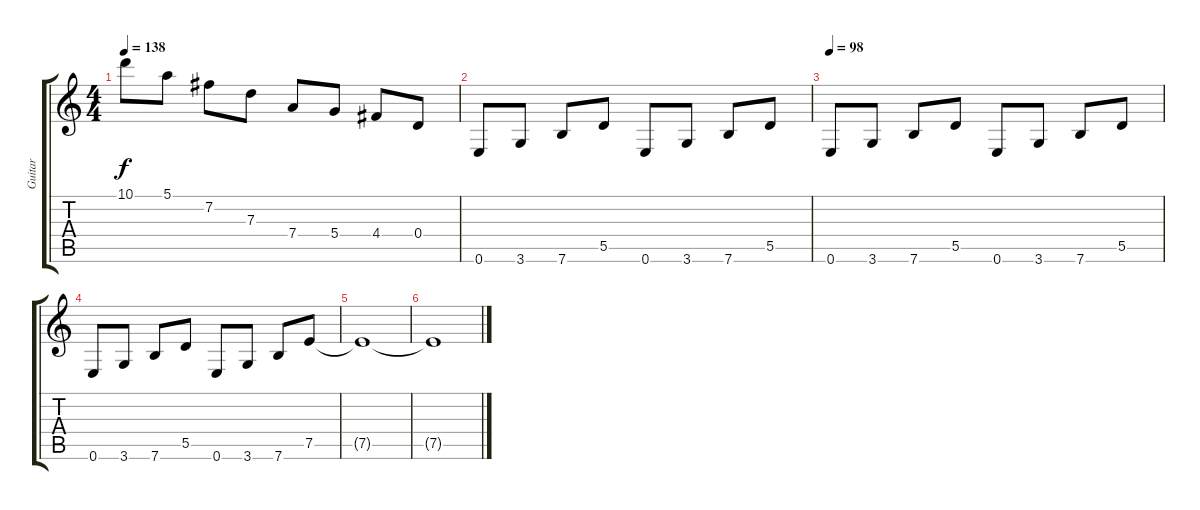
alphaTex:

\track ("Guitar" "Guitar") {instrument electricguitarclean}
\staff {score tabs}
\tuning (E4 B3 G3 D3 A2 E2) {hide}
\ts (4 4)
\tempo 138
\clef g2
\ks c
10.1.8{dy f} 5.1.8 7.2.8 7.3.8 7.4.8 5.4.8 4.4.8 0.4.8 |
0.6.8 3.6.8 7.6.8 5.5.8 0.6.8 3.6.8 7.6.8 5.5.8 |
\tempo 98
0.6.8 3.6.8 7.6.8 5.5.8 0.6.8 3.6.8 7.6.8 5.5.8 |
0.6.8 3.6.8 7.6.8 5.5.8 0.6.8 3.6.8 7.6.8 7.5.8 |
7.5{t}.1 |
7.5{t}.1
